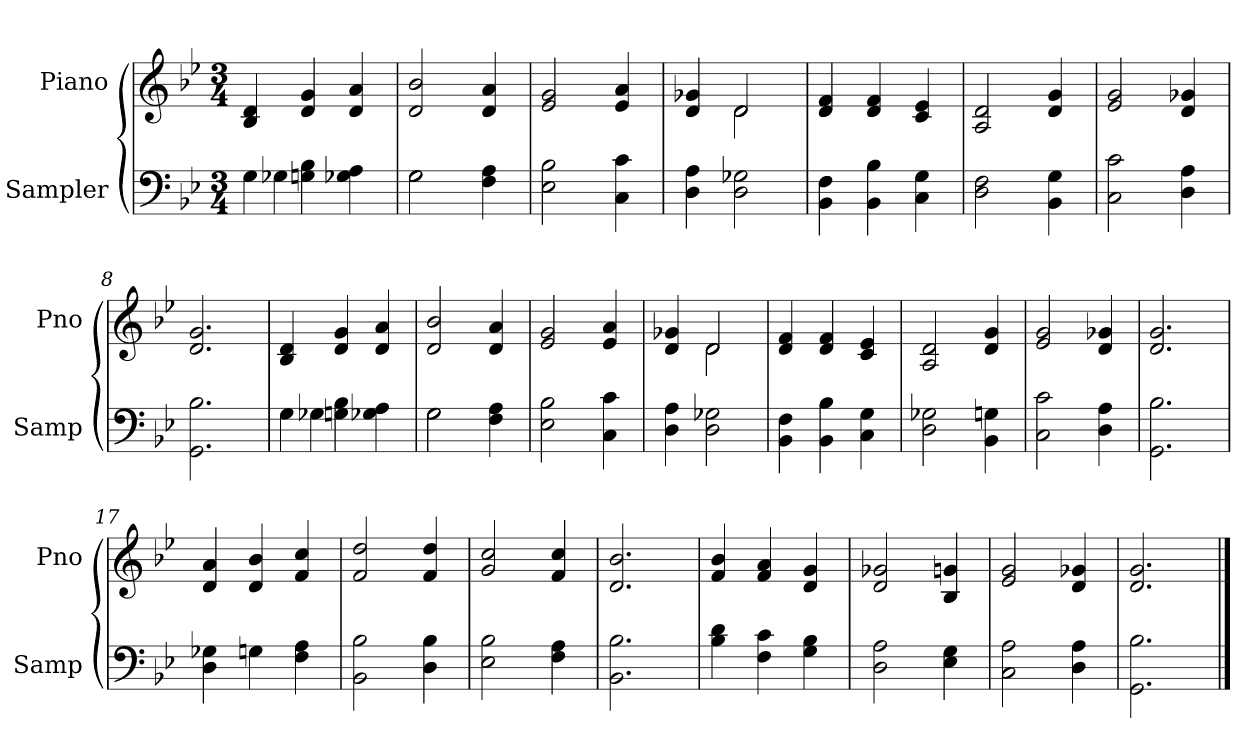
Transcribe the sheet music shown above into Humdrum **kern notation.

**kern	**kern
*part2	*part1
*staff2	*staff1
*I"Sampler	*I"Piano
*I'Samp	*I'Pno
*clefF4	*clefG2
*k[b-e-]	*k[b-e-]
*B-:	*B-:
*M3/4	*M3/4
=1	=1
*^	*
4G\	4G-	4B-/ 4d/
4G\ 4B-\	2ryy	4d/ 4g/
4G-X\ 4A\	.	4d/ 4a/
=2	=2	=2
2G\	2G	2d/ 2b-/
4F\ 4A\	4ryy	4d/ 4a/
*v	*v	*
=3	=3
2E-\ 2B-\	2e-/ 2g/
4C\ 4c\	4e-/ 4a/
=4	=4
*	*^
4D\ 4A\	4d/ 4g-X/	4ryy
2D\ 2G-X\	2d/	2d
*	*v	*v
=5	=5
4BB-\ 4F\	4d/ 4f/
4BB-\ 4B-\	4d/ 4f/
4C\ 4G\	4c/ 4e-/
=6	=6
2D\ 2F\	2A/ 2d/
4BB-\ 4G\	4d/ 4g/
=7	=7
2C\ 2c\	2e-/ 2g/
4D\ 4A\	4d/ 4g-X/
=8	=8
2.GG\ 2.B-\	2.d/ 2.g/
=9	=9
*^	*
4G\	4G-	4B-/ 4d/
4G\ 4B-\	2ryy	4d/ 4g/
4G-X\ 4A\	.	4d/ 4a/
=10	=10	=10
2G\	2G	2d/ 2b-/
4F\ 4A\	4ryy	4d/ 4a/
*v	*v	*
=11	=11
2E-\ 2B-\	2e-/ 2g/
4C\ 4c\	4e-/ 4a/
=12	=12
*	*^
4D\ 4A\	4d/ 4g-X/	4ryy
2D\ 2G-X\	2d/	2d
*	*v	*v
=13	=13
4BB-\ 4F\	4d/ 4f/
4BB-\ 4B-\	4d/ 4f/
4C\ 4G\	4c/ 4e-/
=14	=14
2D\ 2G-X\	2A/ 2d/
4BB-\ 4Gn\	4d/ 4g/
=15	=15
2C\ 2c\	2e-/ 2g/
4D\ 4A\	4d/ 4g-X/
=16	=16
2.GG\ 2.B-\	2.d/ 2.g/
=17	=17
4D\ 4G-X\	4d/ 4a/
4Gn\	4d/ 4b-/
4F\ 4A\	4f/ 4cc/
=18	=18
2BB-\ 2B-\	2f/ 2dd/
4D\ 4B-\	4f/ 4dd/
=19	=19
2E-\ 2B-\	2g/ 2cc/
4F\ 4A\	4f/ 4cc/
=20	=20
2.BB-\ 2.B-\	2.d/ 2.b-/
=21	=21
4B-\ 4d\	4f/ 4b-/
4F\ 4c\	4f/ 4a/
4G\ 4B-\	4d/ 4g/
=22	=22
2D\ 2A\	2d/ 2g-X/
4E-\ 4G\	4B-/ 4gn/
=23	=23
2C\ 2A\	2e-/ 2g/
4D\ 4A\	4d/ 4g-X/
=24	=24
2.GG\ 2.B-\	2.d/ 2.g/
==	==
*-	*-
